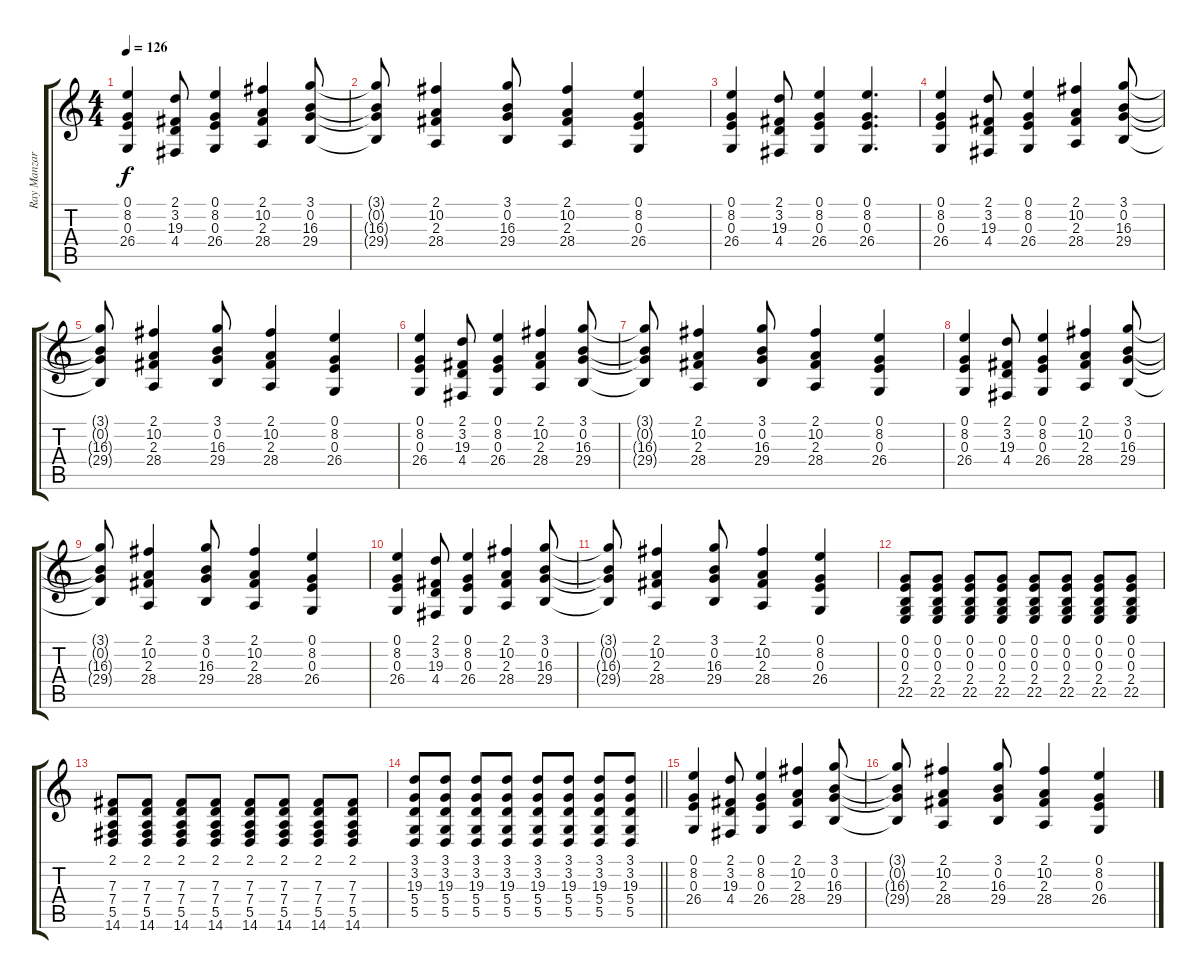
\track ("Ray Manzarek" "Ray Manzar") {instrument acousticgrandpiano}
\staff {score tabs}
\tuning (E4 B3 G3 D3 A2 E2) {hide}
\ts (4 4)
\tempo 126
\clef g2
\ks c
(0.1 8.2 0.3 26.4).4{dy f} (2.1 3.2 19.3 4.4).8 (0.1 8.2 0.3 26.4).4 (2.1 10.2 2.3 28.4).4 (3.1 0.2 16.3 29.4).8 |
(3.1{t} 0.2{t} 16.3{t} 29.4{t}).8 (2.1 10.2 2.3 28.4).4 (3.1 0.2 16.3 29.4).8 (2.1 10.2 2.3 28.4).4 (0.1 8.2 0.3 26.4).4 |
(0.1 8.2 0.3 26.4).4 (2.1 3.2 19.3 4.4).8 (0.1 8.2 0.3 26.4).4 (0.1 8.2 0.3 26.4).4{d} |
(0.1 8.2 0.3 26.4).4 (2.1 3.2 19.3 4.4).8 (0.1 8.2 0.3 26.4).4 (2.1 10.2 2.3 28.4).4 (3.1 0.2 16.3 29.4).8 |
(3.1{t} 0.2{t} 16.3{t} 29.4{t}).8 (2.1 10.2 2.3 28.4).4 (3.1 0.2 16.3 29.4).8 (2.1 10.2 2.3 28.4).4 (0.1 8.2 0.3 26.4).4 |
(0.1 8.2 0.3 26.4).4 (2.1 3.2 19.3 4.4).8 (0.1 8.2 0.3 26.4).4 (2.1 10.2 2.3 28.4).4 (3.1 0.2 16.3 29.4).8 |
(3.1{t} 0.2{t} 16.3{t} 29.4{t}).8 (2.1 10.2 2.3 28.4).4 (3.1 0.2 16.3 29.4).8 (2.1 10.2 2.3 28.4).4 (0.1 8.2 0.3 26.4).4 |
(0.1 8.2 0.3 26.4).4 (2.1 3.2 19.3 4.4).8 (0.1 8.2 0.3 26.4).4 (2.1 10.2 2.3 28.4).4 (3.1 0.2 16.3 29.4).8 |
(3.1{t} 0.2{t} 16.3{t} 29.4{t}).8 (2.1 10.2 2.3 28.4).4 (3.1 0.2 16.3 29.4).8 (2.1 10.2 2.3 28.4).4 (0.1 8.2 0.3 26.4).4 |
(0.1 8.2 0.3 26.4).4 (2.1 3.2 19.3 4.4).8 (0.1 8.2 0.3 26.4).4 (2.1 10.2 2.3 28.4).4 (3.1 0.2 16.3 29.4).8 |
(3.1{t} 0.2{t} 16.3{t} 29.4{t}).8 (2.1 10.2 2.3 28.4).4 (3.1 0.2 16.3 29.4).8 (2.1 10.2 2.3 28.4).4 (0.1 8.2 0.3 26.4).4 |
(0.1 0.2 0.3 2.4 22.5).8 (0.1 0.2 0.3 2.4 22.5).8 (0.1 0.2 0.3 2.4 22.5).8 (0.1 0.2 0.3 2.4 22.5).8 (0.1 0.2 0.3 2.4 22.5).8 (0.1 0.2 0.3 2.4 22.5).8 (0.1 0.2 0.3 2.4 22.5).8 (0.1 0.2 0.3 2.4 22.5).8 |
(2.1 7.3 7.4 5.5 14.6).8 (2.1 7.3 7.4 5.5 14.6).8 (2.1 7.3 7.4 5.5 14.6).8 (2.1 7.3 7.4 5.5 14.6).8 (2.1 7.3 7.4 5.5 14.6).8 (2.1 7.3 7.4 5.5 14.6).8 (2.1 7.3 7.4 5.5 14.6).8 (2.1 7.3 7.4 5.5 14.6).8 |
\barLineRight lightlight
(3.1 3.2 19.3 5.4 5.5).8 (3.1 3.2 19.3 5.4 5.5).8 (3.1 3.2 19.3 5.4 5.5).8 (3.1 3.2 19.3 5.4 5.5).8 (3.1 3.2 19.3 5.4 5.5).8 (3.1 3.2 19.3 5.4 5.5).8 (3.1 3.2 19.3 5.4 5.5).8 (3.1 3.2 19.3 5.4 5.5).8 |
(0.1 8.2 0.3 26.4).4 (2.1 3.2 19.3 4.4).8 (0.1 8.2 0.3 26.4).4 (2.1 10.2 2.3 28.4).4 (3.1 0.2 16.3 29.4).8 |
(3.1{t} 0.2{t} 16.3{t} 29.4{t}).8 (2.1 10.2 2.3 28.4).4 (3.1 0.2 16.3 29.4).8 (2.1 10.2 2.3 28.4).4 (0.1 8.2 0.3 26.4).4
